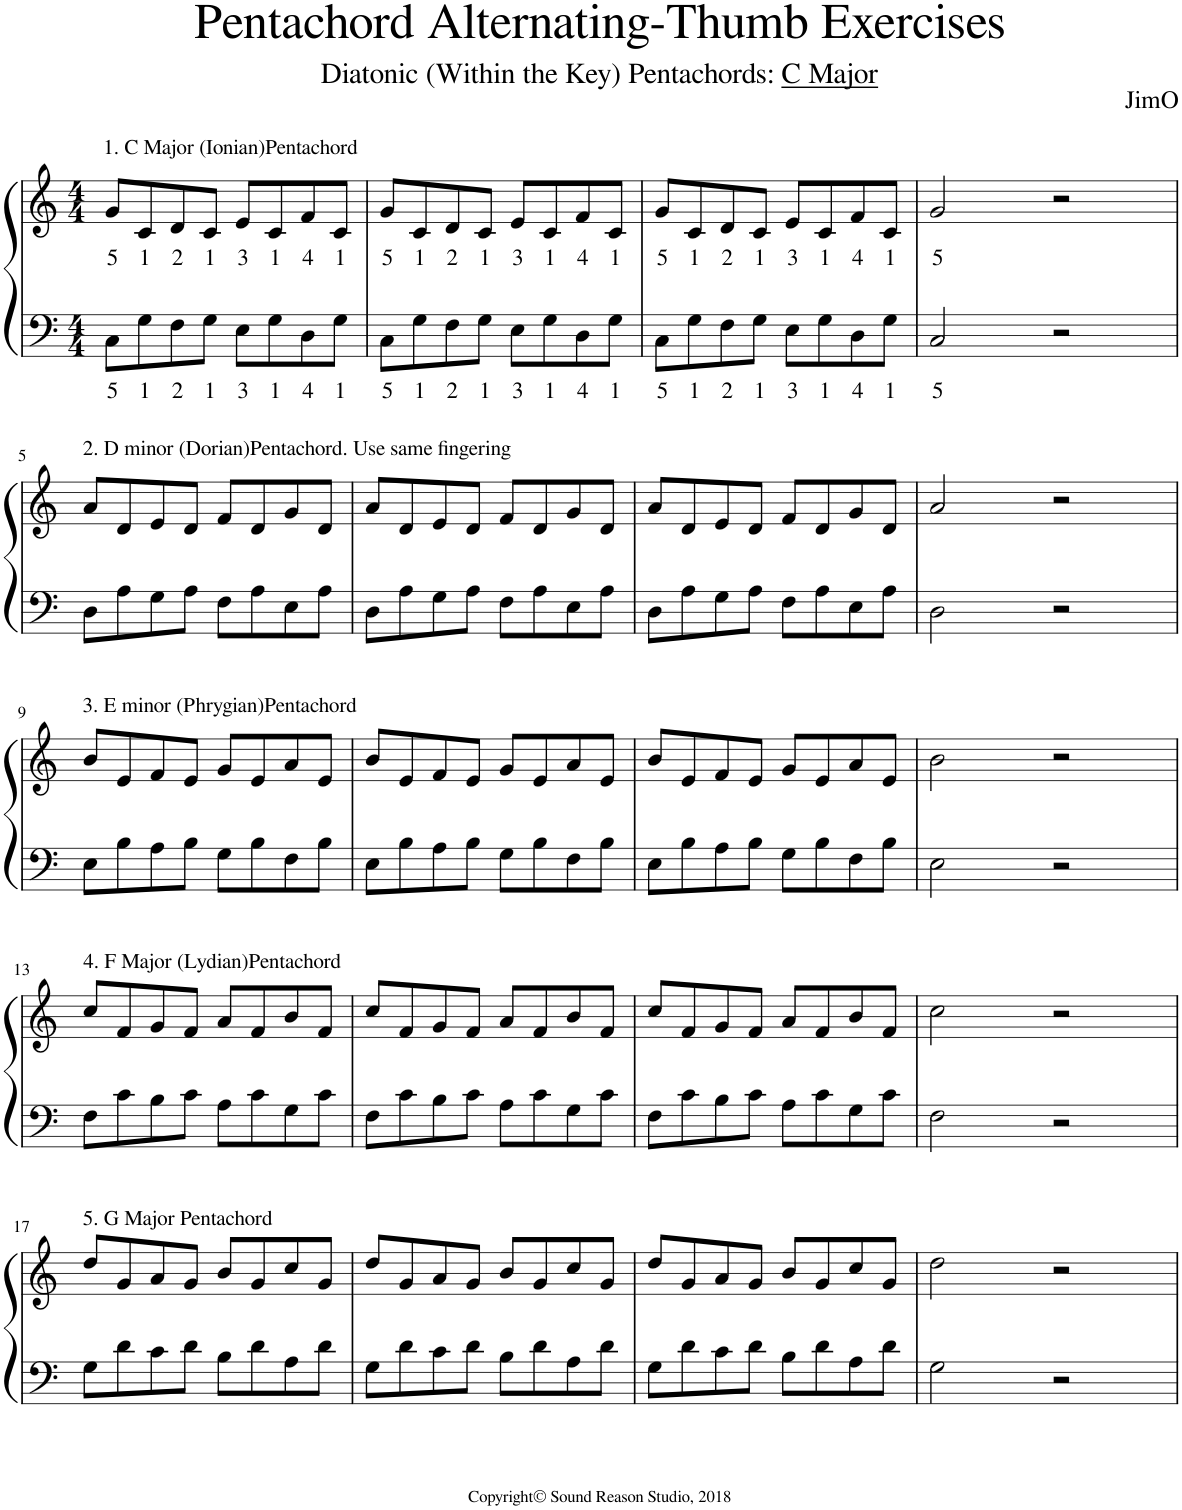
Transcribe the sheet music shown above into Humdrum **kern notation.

**kern	**text	**kern	**text
*part1	*part1	*part1	*part1
*staff2	*staff2	*staff1	*staff1
*I"Piano	*	*	*
*I'Pno.	*	*	*
*clefF4	*	*clefG2	*
*k[]	*	*k[]	*
*M4/4	*	*M4/4	*
=1	=1	=1	=1
!	!	!LO:TX:a:t=1. C Major (Ionian)Pentachord	!
!	!LO:LY:b	!	!LO:LY:b
8C\L	5	8g/L	5
!	!LO:LY:b	!	!LO:LY:b
8G\	1	8c/	1
!	!LO:LY:b	!	!LO:LY:b
8F\	2	8d/	2
!	!LO:LY:b	!	!LO:LY:b
8G\J	1	8c/J	1
!	!LO:LY:b	!	!LO:LY:b
8E\L	3	8e/L	3
!	!LO:LY:b	!	!LO:LY:b
8G\	1	8c/	1
!	!LO:LY:b	!	!LO:LY:b
8D\	4	8f/	4
!	!LO:LY:b	!	!LO:LY:b
8G\J	1	8c/J	1
=2	=2	=2	=2
!	!LO:LY:b	!	!LO:LY:b
8C\L	5	8g/L	5
!	!LO:LY:b	!	!LO:LY:b
8G\	1	8c/	1
!	!LO:LY:b	!	!LO:LY:b
8F\	2	8d/	2
!	!LO:LY:b	!	!LO:LY:b
8G\J	1	8c/J	1
!	!LO:LY:b	!	!LO:LY:b
8E\L	3	8e/L	3
!	!LO:LY:b	!	!LO:LY:b
8G\	1	8c/	1
!	!LO:LY:b	!	!LO:LY:b
8D\	4	8f/	4
!	!LO:LY:b	!	!LO:LY:b
8G\J	1	8c/J	1
=3	=3	=3	=3
!	!LO:LY:b	!	!LO:LY:b
8C\L	5	8g/L	5
!	!LO:LY:b	!	!LO:LY:b
8G\	1	8c/	1
!	!LO:LY:b	!	!LO:LY:b
8F\	2	8d/	2
!	!LO:LY:b	!	!LO:LY:b
8G\J	1	8c/J	1
!	!LO:LY:b	!	!LO:LY:b
8E\L	3	8e/L	3
!	!LO:LY:b	!	!LO:LY:b
8G\	1	8c/	1
!	!LO:LY:b	!	!LO:LY:b
8D\	4	8f/	4
!	!LO:LY:b	!	!LO:LY:b
8G\J	1	8c/J	1
=4	=4	=4	=4
!	!LO:LY:b	!	!LO:LY:b
2C/	5	2g/	5
2r	.	2r	.
!!LO:LB:g=z
=5	=5	=5	=5
!	!	!LO:TX:a:t=2. D minor (Dorian)Pentachord. Use same fingering	!
8D\L	.	8a/L	.
8A\	.	8d/	.
8G\	.	8e/	.
8A\J	.	8d/J	.
8F\L	.	8f/L	.
8A\	.	8d/	.
8E\	.	8g/	.
8A\J	.	8d/J	.
=6	=6	=6	=6
8D\L	.	8a/L	.
8A\	.	8d/	.
8G\	.	8e/	.
8A\J	.	8d/J	.
8F\L	.	8f/L	.
8A\	.	8d/	.
8E\	.	8g/	.
8A\J	.	8d/J	.
=7	=7	=7	=7
8D\L	.	8a/L	.
8A\	.	8d/	.
8G\	.	8e/	.
8A\J	.	8d/J	.
8F\L	.	8f/L	.
8A\	.	8d/	.
8E\	.	8g/	.
8A\J	.	8d/J	.
=8	=8	=8	=8
2D\	.	2a/	.
2r	.	2r	.
!!LO:LB:g=z
=9	=9	=9	=9
!	!	!LO:TX:a:t=3. E minor (Phrygian)Pentachord	!
8E\L	.	8b/L	.
8B\	.	8e/	.
8A\	.	8f/	.
8B\J	.	8e/J	.
8G\L	.	8g/L	.
8B\	.	8e/	.
8F\	.	8a/	.
8B\J	.	8e/J	.
=10	=10	=10	=10
8E\L	.	8b/L	.
8B\	.	8e/	.
8A\	.	8f/	.
8B\J	.	8e/J	.
8G\L	.	8g/L	.
8B\	.	8e/	.
8F\	.	8a/	.
8B\J	.	8e/J	.
=11	=11	=11	=11
8E\L	.	8b/L	.
8B\	.	8e/	.
8A\	.	8f/	.
8B\J	.	8e/J	.
8G\L	.	8g/L	.
8B\	.	8e/	.
8F\	.	8a/	.
8B\J	.	8e/J	.
=12	=12	=12	=12
2E\	.	2b\	.
2r	.	2r	.
!!LO:LB:g=z
=13	=13	=13	=13
!	!	!LO:TX:a:t=4. F Major (Lydian)Pentachord	!
8F\L	.	8cc/L	.
8c\	.	8f/	.
8B\	.	8g/	.
8c\J	.	8f/J	.
8A\L	.	8a/L	.
8c\	.	8f/	.
8G\	.	8b/	.
8c\J	.	8f/J	.
=14	=14	=14	=14
8F\L	.	8cc/L	.
8c\	.	8f/	.
8B\	.	8g/	.
8c\J	.	8f/J	.
8A\L	.	8a/L	.
8c\	.	8f/	.
8G\	.	8b/	.
8c\J	.	8f/J	.
=15	=15	=15	=15
8F\L	.	8cc/L	.
8c\	.	8f/	.
8B\	.	8g/	.
8c\J	.	8f/J	.
8A\L	.	8a/L	.
8c\	.	8f/	.
8G\	.	8b/	.
8c\J	.	8f/J	.
=16	=16	=16	=16
2F\	.	2cc\	.
2r	.	2r	.
!!LO:LB:g=z
=17	=17	=17	=17
!	!	!LO:TX:a:t=5. G Major Pentachord	!
8G\L	.	8dd/L	.
8d\	.	8g/	.
8c\	.	8a/	.
8d\J	.	8g/J	.
8B\L	.	8b/L	.
8d\	.	8g/	.
8A\	.	8cc/	.
8d\J	.	8g/J	.
=18	=18	=18	=18
8G\L	.	8dd/L	.
8d\	.	8g/	.
8c\	.	8a/	.
8d\J	.	8g/J	.
8B\L	.	8b/L	.
8d\	.	8g/	.
8A\	.	8cc/	.
8d\J	.	8g/J	.
=19	=19	=19	=19
8G\L	.	8dd/L	.
8d\	.	8g/	.
8c\	.	8a/	.
8d\J	.	8g/J	.
8B\L	.	8b/L	.
8d\	.	8g/	.
8A\	.	8cc/	.
8d\J	.	8g/J	.
=20	=20	=20	=20
2G\	.	2dd\	.
2r	.	2r	.
=	=	=	=
*-	*-	*-	*-
